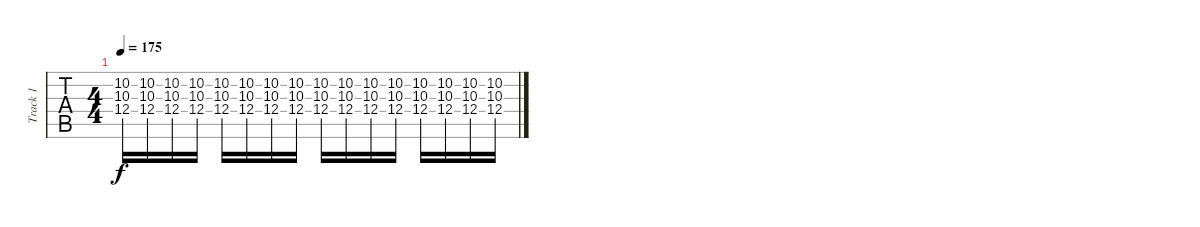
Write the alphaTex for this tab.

\track ("Track 1" "Track 1") {instrument overdrivenguitar}
\staff {tabs}
\tuning (Eb4 Bb3 Gb3 Db3 Ab2 Eb2) {hide}
\ts (4 4)
\tempo 175
\clef g2
\ks c
(10.2 10.3 12.4).16{dy f} (10.2 10.3 12.4).16 (10.2 10.3 12.4).16 (10.2 10.3 12.4).16 (10.2 10.3 12.4).16 (10.2 10.3 12.4).16 (10.2 10.3 12.4).16 (10.2 10.3 12.4).16 (10.2 10.3 12.4).16 (10.2 10.3 12.4).16 (10.2 10.3 12.4).16 (10.2 10.3 12.4).16 (10.2 10.3 12.4).16 (10.2 10.3 12.4).16 (10.2 10.3 12.4).16 (10.2 10.3 12.4).16
